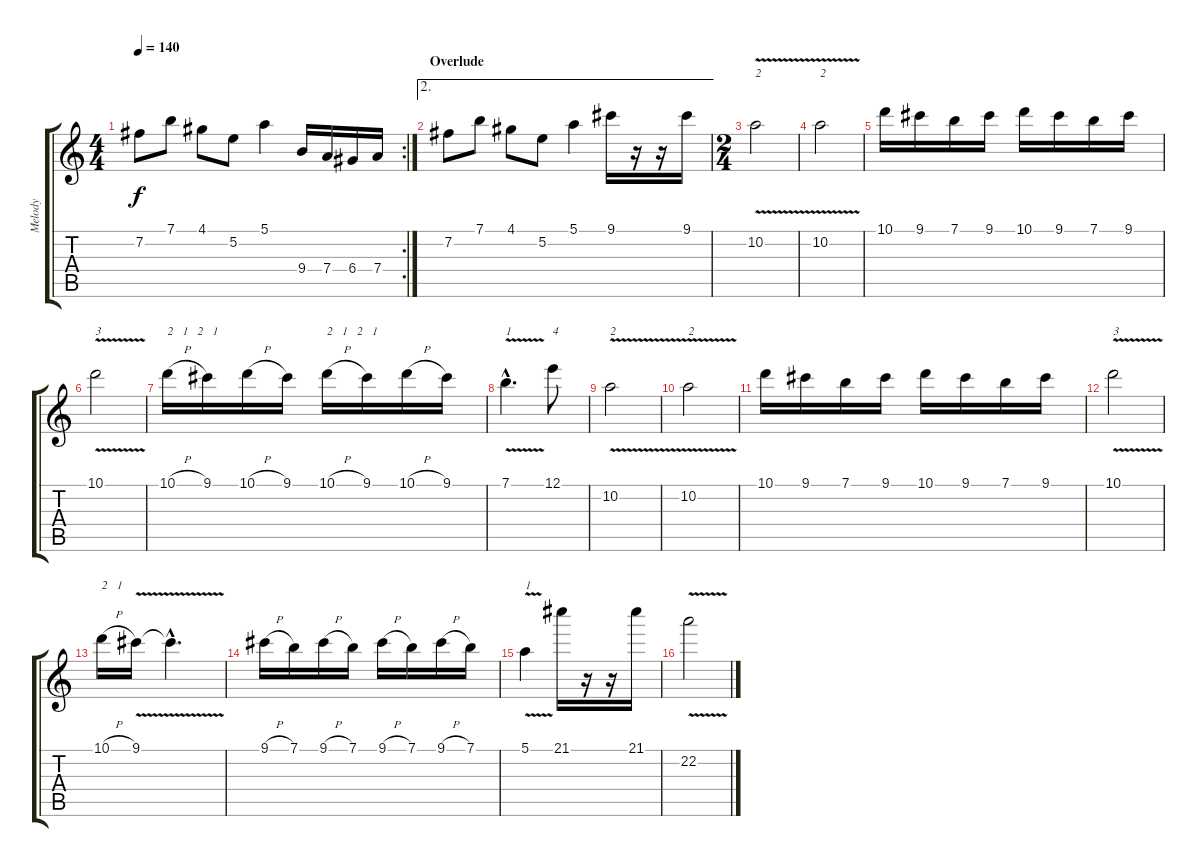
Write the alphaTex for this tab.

\track ("Melody" "Melody") {instrument distortionguitar}
\staff {score tabs}
\tuning (E4 B3 G3 D3 A2 E2) {hide}
\rc 2
\ts (4 4)
\tempo 140
\clef g2
\ks c
7.2.8{dy f} 7.1.8 4.1.8 5.2.8 5.1.4 9.4.16 7.4.16 6.4.16 7.4.16 |
\ae 2
\section ("" "Overlude")
7.2.8 7.1.8 4.1.8 5.2.8 5.1.4 9.1.16 r.16 r.16 9.1.16 |
\ts (2 4)
10.2{v}.2{txt "2"} |
10.2{v}.2{txt "2"} |
10.1.16{txt ""} 9.1.16 7.1.16 9.1.16 10.1.16 9.1.16 7.1.16 9.1.16 |
10.1{v}.2{txt "3"} |
10.1{h}.16{txt "2   1   2   1"} 9.1.16 10.1{h}.16 9.1.16 10.1{h}.16{txt "2   1   2   1"} 9.1.16 10.1{h}.16 9.1.16 |
7.1{v hac}.4{d txt "1"} 12.1.8{txt "4"} |
10.2{v}.2{txt "2"} |
10.2{v}.2{txt "2"} |
10.1.16{txt ""} 9.1.16 7.1.16 9.1.16 10.1.16 9.1.16 7.1.16 9.1.16 |
10.1{v}.2{txt "3"} |
10.1{h}.16{txt "2   1"} 9.1{v}.16 9.1{hac t}.4{d} |
9.1{h}.16{txt ""} 7.1.16 9.1{h}.16 7.1.16 9.1{h}.16 7.1.16 9.1{h}.16 7.1.16 |
5.1{v}.4{txt "1"} 21.1.16 r.16 r.16 21.1.16 |
22.2{v}.2
